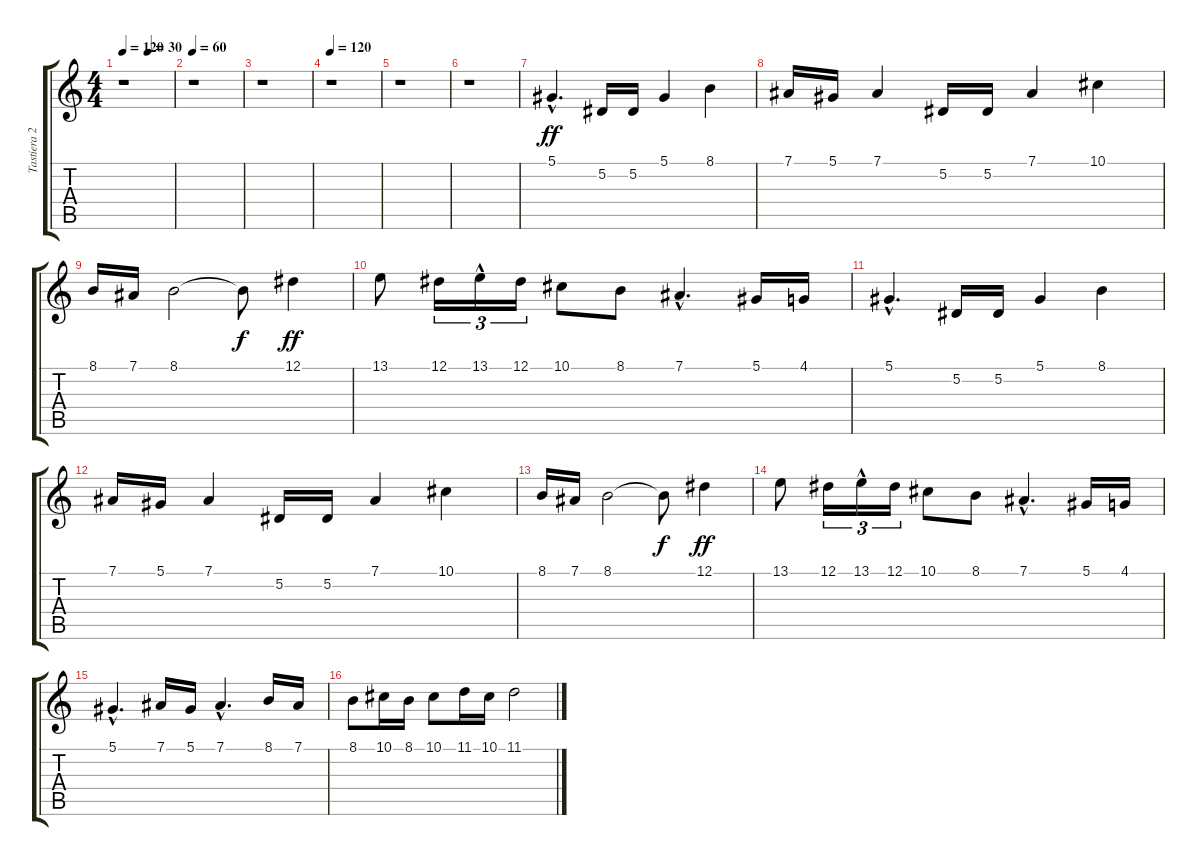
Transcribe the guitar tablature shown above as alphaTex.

\track ("Tastiera 2" "Tastiera 2") {instrument synthstrings2}
\staff {score tabs}
\tuning (Eb4 Bb3 Gb3 Db3 Ab2 Eb2) {hide}
\ts (4 4)
\tempo 120
\tempo (30 0.5)
\tempo 120
\clef g2
\ks c
r.1{dy ff instrument synthstrings2} |
\tempo 60
r.1 |
r.1 |
\tempo 120
r.1 |
r.1 |
r.1 |
5.1{hac}.4{d instrument stringensemble1} 5.2.16 5.2.16 5.1.4 8.1.4 |
7.1.16 5.1.16 7.1.4 5.2.16 5.2.16 7.1.4 10.1.4 |
8.1.16 7.1.16 8.1.2 8.1{t}.8{dy f} 12.1.4{dy ff} |
13.1.8 12.1.16{tu (3 2)} 13.1{hac}.16{tu (3 2)} 12.1.16{tu (3 2)} 10.1.8 8.1.8 7.1{hac}.4{d} 5.1.16 4.1.16 |
5.1{hac}.4{d} 5.2.16 5.2.16 5.1.4 8.1.4 |
7.1.16 5.1.16 7.1.4 5.2.16 5.2.16 7.1.4 10.1.4 |
8.1.16 7.1.16 8.1.2 8.1{t}.8{dy f} 12.1.4{dy ff} |
13.1.8 12.1.16{tu (3 2)} 13.1{hac}.16{tu (3 2)} 12.1.16{tu (3 2)} 10.1.8 8.1.8 7.1{hac}.4{d} 5.1.16 4.1.16 |
5.1{hac}.4{d} 7.1.16 5.1.16 7.1{hac}.4{d} 8.1.16 7.1.16 |
8.1.8 10.1.16 8.1.16 10.1.8 11.1.16 10.1.16 11.1.2
